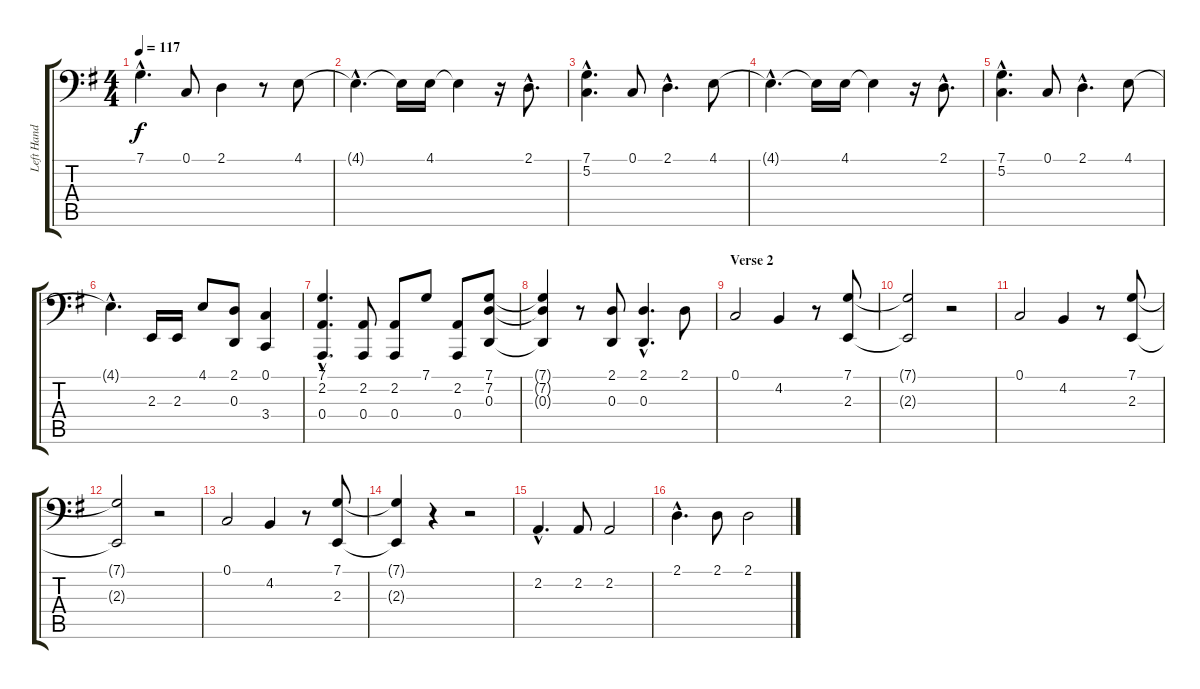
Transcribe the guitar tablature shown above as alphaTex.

\track ("Left Hand" "Left Hand") {instrument brightacousticpiano}
\staff {score tabs}
\tuning (C3 G2 D2 A1 E1 B0) {hide}
\ts (4 4)
\tempo 117
\clef f4
\ks g
7.1{hac}.4{d dy f} 0.1.8 2.1.4 r.8 4.1.8 |
4.1{hac t}.4{d} 4.1{t}.16 4.1.16 4.1{t}.4 r.16 2.1{hac}.8{d} |
(7.1{hac} 5.2{hac}).4{d} 0.1.8 2.1{hac}.4{d} 4.1.8 |
4.1{hac t}.4{d} 4.1{t}.16 4.1.16 4.1{t}.4 r.16 2.1{hac}.8{d} |
(7.1{hac} 5.2{hac}).4{d} 0.1.8 2.1{hac}.4{d} 4.1.8 |
4.1{hac t}.4{d} 2.3.16 2.3.16 4.1.8 (2.1 0.3).8 (0.1 3.4).4 |
(7.1{hac} 2.2{hac} 0.4{hac}).4{d} (2.2 0.4).8 (2.2 0.4).8 7.1.8 (2.2 0.4).8 (7.1 7.2 0.3).8 |
(7.1{t} 7.2{t} 0.3{t}).4 r.8 (2.1 0.3).8 (2.1{hac} 0.3{hac}).4{d} 2.1.8 |
\section ("" "Verse 2")
0.1.2 4.2.4 r.8 (7.1 2.3).8 |
(7.1{t} 2.3{t}).2 r.2 |
0.1.2 4.2.4 r.8 (7.1 2.3).8 |
(7.1{t} 2.3{t}).2 r.2 |
0.1.2 4.2.4 r.8 (7.1 2.3).8 |
(7.1{t} 2.3{t}).4 r.4 r.2 |
2.2{hac}.4{d} 2.2.8 2.2.2 |
2.1{hac}.4{d} 2.1.8 2.1.2
